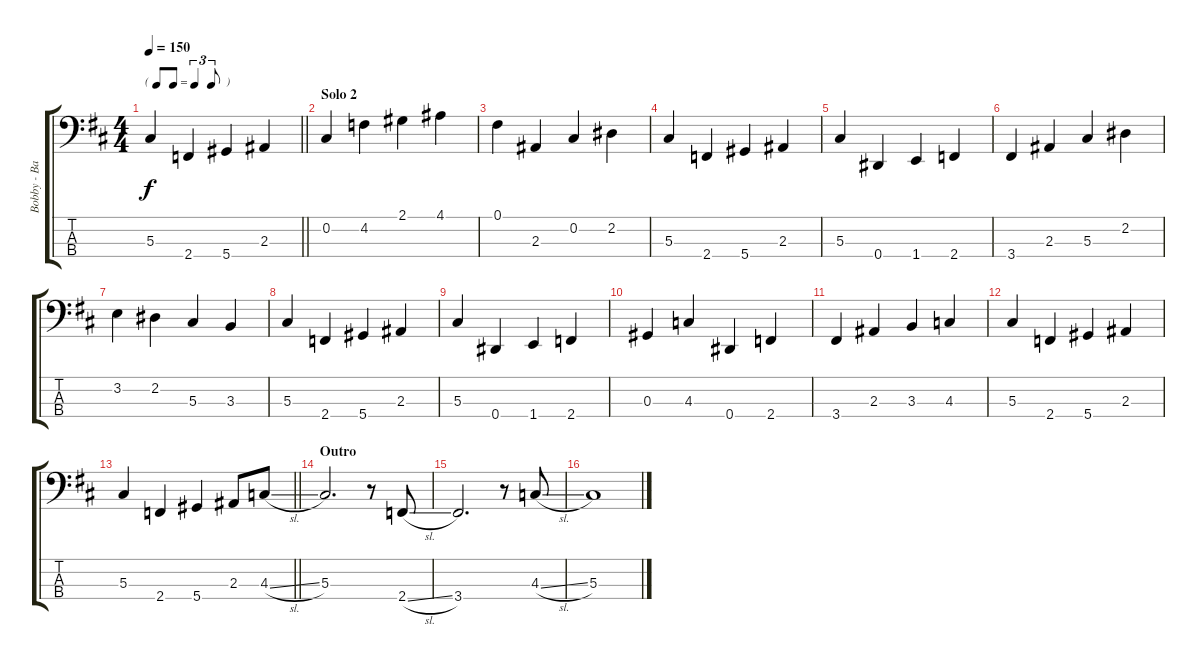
\track ("Bobby - Bass" "Bobby - Ba") {instrument electricbasspick}
\staff {score tabs}
\tuning (Gb2 Db2 Ab1 Eb1) {hide}
\ts (4 4)
\tf triplet8th
\tempo 150
\clef f4
\barLineRight lightlight
\ks d
5.3.4{dy f} 2.4.4 5.4.4 2.3.4 |
\section ("" "Solo 2")
0.2.4 4.2.4 2.1.4 4.1.4 |
0.1.4 2.3.4 0.2.4 2.2.4 |
5.3.4 2.4.4 5.4.4 2.3.4 |
5.3.4 0.4.4 1.4.4 2.4.4 |
3.4.4 2.3.4 5.3.4 2.2.4 |
3.2.4 2.2.4 5.3.4 3.3.4 |
5.3.4 2.4.4 5.4.4 2.3.4 |
5.3.4 0.4.4 1.4.4 2.4.4 |
0.3.4 4.3.4 0.4.4 2.4.4 |
3.4.4 2.3.4 3.3.4 4.3.4 |
5.3.4 2.4.4 5.4.4 2.3.4 |
\barLineRight lightlight
5.3.4 2.4.4 5.4.4 2.3.8 4.3{sl}.8 |
\section ("" "Outro")
5.3.2{d} r.8 2.4{sl}.8 |
3.4.2{d} r.8 4.3{sl}.8 |
5.3.1
